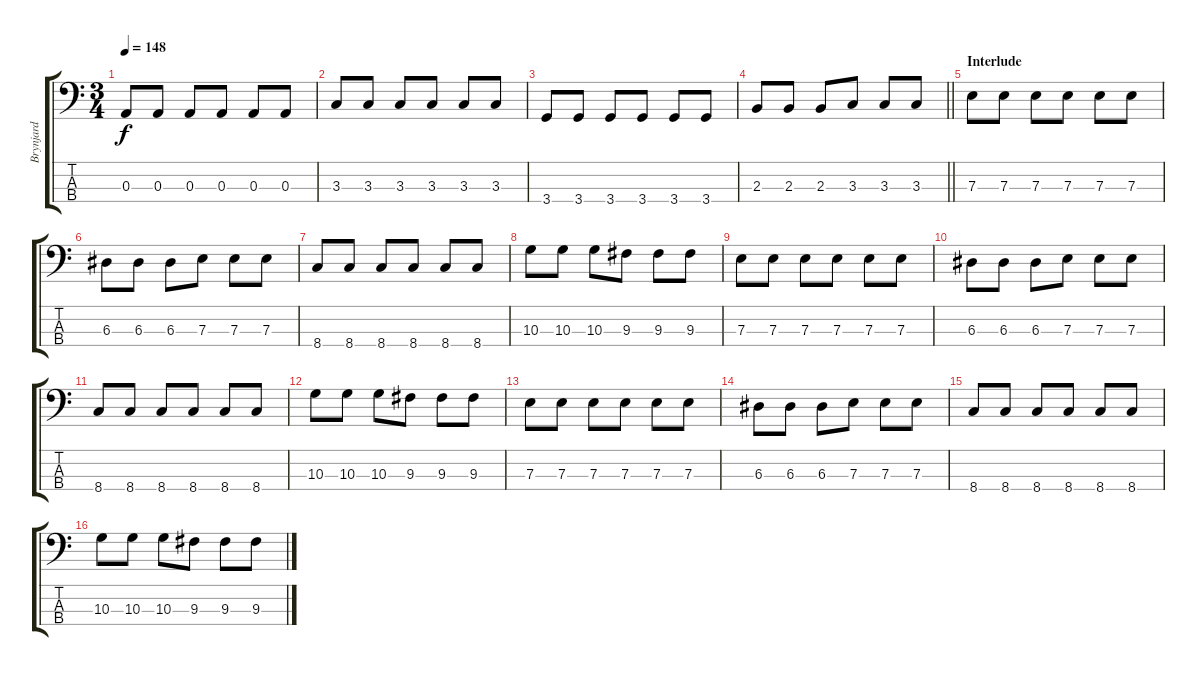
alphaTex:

\track ("Brynjard" "Brynjard") {instrument electricbasspick}
\staff {score tabs}
\tuning (G2 D2 A1 E1) {hide}
\ts (3 4)
\tempo 148
\clef f4
\ks c
0.3.8{dy f} 0.3.8 0.3.8 0.3.8 0.3.8 0.3.8 |
3.3.8 3.3.8 3.3.8 3.3.8 3.3.8 3.3.8 |
3.4.8 3.4.8 3.4.8 3.4.8 3.4.8 3.4.8 |
\barLineRight lightlight
2.3.8 2.3.8 2.3.8 3.3.8 3.3.8 3.3.8 |
\section ("" "Interlude")
7.3.8 7.3.8 7.3.8 7.3.8 7.3.8 7.3.8 |
6.3.8 6.3.8 6.3.8 7.3.8 7.3.8 7.3.8 |
8.4.8 8.4.8 8.4.8 8.4.8 8.4.8 8.4.8 |
10.3.8 10.3.8 10.3.8 9.3.8 9.3.8 9.3.8 |
7.3.8 7.3.8 7.3.8 7.3.8 7.3.8 7.3.8 |
6.3.8 6.3.8 6.3.8 7.3.8 7.3.8 7.3.8 |
8.4.8 8.4.8 8.4.8 8.4.8 8.4.8 8.4.8 |
10.3.8 10.3.8 10.3.8 9.3.8 9.3.8 9.3.8 |
7.3.8 7.3.8 7.3.8 7.3.8 7.3.8 7.3.8 |
6.3.8 6.3.8 6.3.8 7.3.8 7.3.8 7.3.8 |
8.4.8 8.4.8 8.4.8 8.4.8 8.4.8 8.4.8 |
10.3.8 10.3.8 10.3.8 9.3.8 9.3.8 9.3.8
